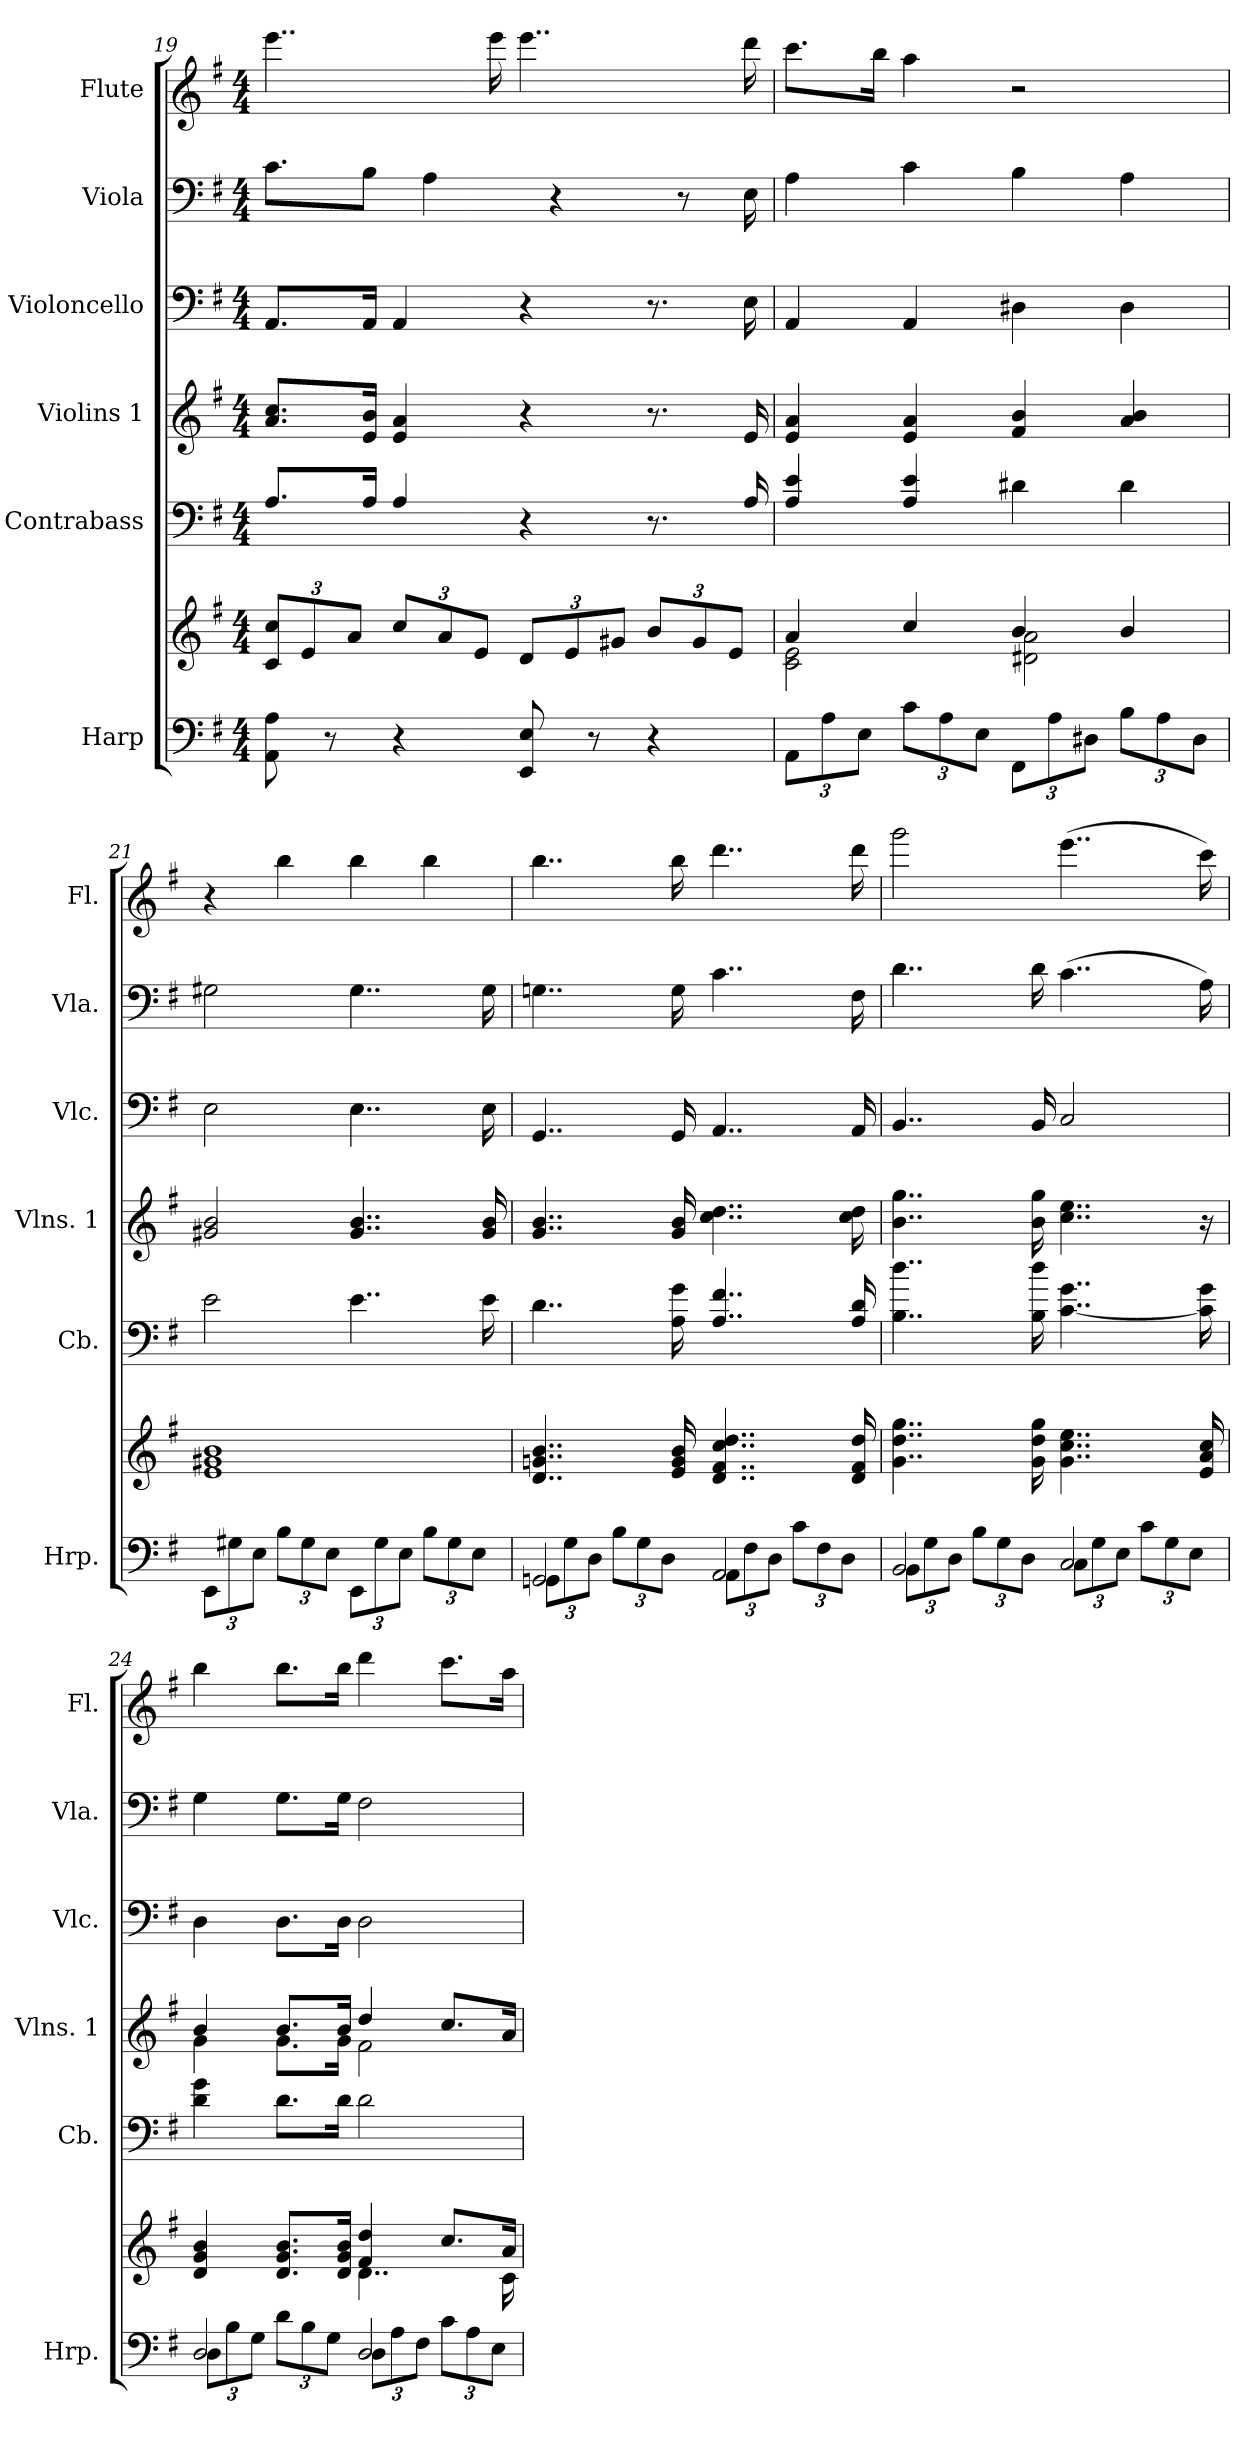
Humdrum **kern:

**kern	**kern	**kern	**kern	**kern	**kern	**kern
*part6	*part6	*part5	*part4	*part3	*part2	*part1
*staff7	*staff6	*staff5	*staff4	*staff3	*staff2	*staff1
*I"Harp	*	*I"Contrabass	*I"Violins 1	*I"Violoncello	*I"Viola	*I"Flute
*I'Hrp.	*	*I'Cb.	*I'Vlns. 1	*I'Vlc.	*I'Vla.	*I'Fl.
!!LO:LB:g=z
*clefF4	*clefG2	*clefF4	*	*clefF4	*clefF4	*clefG2
*	*	*ITrd7c12	*	*	*	*
*k[f#]	*k[f#]	*k[f#]	*k[f#]	*k[f#]	*k[f#]	*k[f#]
*G:	*G:	*G:	*G:	*G:	*G:	*G:
*M4/4	*M4/4	*M4/4	*M4/4	*M4/4	*M4/4	*M4/4
*	*Xbrackettup	*	*	*	*	*
=19	=19	=19	=19	=19	=19	=19
8AA\ 8A\	12c/ 12cc/L	8.AA/L	8.a/ 8.cc/L	8.AA/L	8.c\L	4..eee\
.	12e/	.	.	.	.	.
8r	.	.	.	.	.	.
.	12a/J	.	.	.	.	.
.	.	16AA/Jk	16e/ 16b/Jk	16AA/Jk	8B\J	.
4r	12cc/L	4AA/	4e/ 4a/	4AA/	.	.
.	.	.	.	.	4A\	.
.	12a/	.	.	.	.	.
.	12e/J	.	.	.	.	.
.	.	.	.	.	.	16eee\
8EE/ 8E/	12d/L	4r	4r	4r	.	4..eee\
.	.	.	.	.	4r	.
.	12e/	.	.	.	.	.
8r	.	.	.	.	.	.
.	12g#X/J	.	.	.	.	.
4r	12b/L	8.r	8.r	8.r	.	.
.	.	.	.	.	8r	.
.	12g#/	.	.	.	.	.
.	12e/J	.	.	.	.	.
.	.	16AA/	16e/	16E\	16E\	16ddd\
=20	=20	=20	=20	=20	=20	=20
*Xbrackettup	*	*	*	*	*	*
*	*^	*	*	*	*	*
12AA\L	4a/	2c\ 2e\	4AA/ 4E/	4e/ 4a/	4AA/	4A\	8.ccc\L
12A\	.	.	.	.	.	.	.
12E\J	.	.	.	.	.	.	.
.	.	.	.	.	.	.	16bb\Jk
12c\L	4cc/	.	4AA/ 4E/	4e/ 4a/	4AA/	4c\	4aa\
12A\	.	.	.	.	.	.	.
12E\J	.	.	.	.	.	.	.
12FF#\L	4b/	2d#X\ 2a\	4D#X\	4f#/ 4b/	4D#X\	4B\	2r
12A\	.	.	.	.	.	.	.
12D#X\J	.	.	.	.	.	.	.
12B\L	4b/	.	4D#\	4a/ 4b/	4D#\	4A\	.
12A\	.	.	.	.	.	.	.
12D#\J	.	.	.	.	.	.	.
*	*v	*v	*	*	*	*	*
=21	=21	=21	=21	=21	=21	=21
12EE\L	1e 1g#X 1b	2E\	2g#X/ 2b/	2E\	2G#X\	4r
12G#X\	.	.	.	.	.	.
12E\J	.	.	.	.	.	.
12B\L	.	.	.	.	.	4bb\
12G#\	.	.	.	.	.	.
12E\J	.	.	.	.	.	.
12EE\L	.	4..E\	4..g#/ 4..b/	4..E\	4..G#\	4bb\
12G#\	.	.	.	.	.	.
12E\J	.	.	.	.	.	.
12B\L	.	.	.	.	.	4bb\
12G#\	.	.	.	.	.	.
12E\J	.	.	.	.	.	.
.	.	16E\	16g#/ 16b/	16E\	16G#\	.
=22	=22	=22	=22	=22	=22	=22
*^	*	*	*	*	*	*
2GGn/	12GG\L	4..d/ 4..gn/ 4..b/	4..D\	4..g/ 4..b/	4..GG/	4..Gn\	4..bb\
.	12G\	.	.	.	.	.	.
.	12D\J	.	.	.	.	.	.
.	12B\L	.	.	.	.	.	.
.	12G\	.	.	.	.	.	.
.	12D\J	.	.	.	.	.	.
.	.	16e/ 16g/ 16b/	16AA\ 16G\	16g/ 16b/	16GG/	16G\	16bb\
2AA/	12AA\L	4..d/ 4..f#/ 4..cc/ 4..dd/	4..AA/ 4..F#/	4..cc\ 4..dd\	4..AA/	4..c\	4..ddd\
.	12F#\	.	.	.	.	.	.
.	12D\J	.	.	.	.	.	.
.	12c\L	.	.	.	.	.	.
.	12F#\	.	.	.	.	.	.
.	12D\J	.	.	.	.	.	.
.	.	16d/ 16f#/ 16dd/	16AA/ 16D/	16cc\ 16dd\	16AA/	16F#\	16ddd\
!!LO:PB:g=z
=23	=23	=23	=23	=23	=23	=23	=23
2BB/	12BB\L	4..g\ 4..dd\ 4..gg\	4..BB\ 4..d\	4..b\ 4..gg\	4..BB/	4..d\	2ggg\
.	12G\	.	.	.	.	.	.
.	12D\J	.	.	.	.	.	.
.	12B\L	.	.	.	.	.	.
.	12G\	.	.	.	.	.	.
.	12D\J	.	.	.	.	.	.
.	.	16g\ 16dd\ 16gg\	16BB\ 16d\	16b\ 16gg\	16BB/	16d\	.
2C/	12C\L	4..g\ 4..cc\ 4..ee\	[4..C\ 4..G\	4..cc\ 4..ee\	2C/	(4..c\	(4..eee\
.	12G\	.	.	.	.	.	.
.	12E\J	.	.	.	.	.	.
.	12c\L	.	.	.	.	.	.
.	12G\	.	.	.	.	.	.
.	12E\J	.	.	.	.	.	.
.	.	16e/ 16a/ 16cc/	16C\] 16G\	16r	.	16A\)	16ccc\)
=24	=24	=24	=24	=24	=24	=24	=24
*	*	*^	*	*^	*	*	*
2D/	12D\L	4d/ 4g/ 4b/	2ryy	4D\ 4G\	4b/	4g\	4D\	4G\	4bb\
.	12B\	.	.	.	.	.	.	.	.
.	12G\J	.	.	.	.	.	.	.	.
.	12d\L	8.d/ 8.g/ 8.b/L	.	8.D\L	8.b/L	8.g\L	8.D\L	8.G\L	8.bb\L
.	12B\	.	.	.	.	.	.	.	.
.	12G\J	.	.	.	.	.	.	.	.
.	.	16d/ 16g/ 16b/Jk	.	16D\Jk	16b/Jk	16g\Jk	16D\Jk	16G\Jk	16bb\Jk
2D/	12D\L	4f#/ 4dd/	4..d\	2D\	4dd/	2f#\	2D\	2F#\	4ddd\
.	12A\	.	.	.	.	.	.	.	.
.	12F#\J	.	.	.	.	.	.	.	.
.	12c\L	8.cc/L	.	.	8.cc/L	.	.	.	8.ccc\L
.	12A\	.	.	.	.	.	.	.	.
.	12E\J	.	.	.	.	.	.	.	.
.	.	16a/Jk	16c\	.	16a/Jk	.	.	.	16aa\Jk
*v	*v	*	*	*	*v	*v	*	*	*
*	*v	*v	*	*	*	*	*
=	=	=	=	=	=	=
*-	*-	*-	*-	*-	*-	*-
